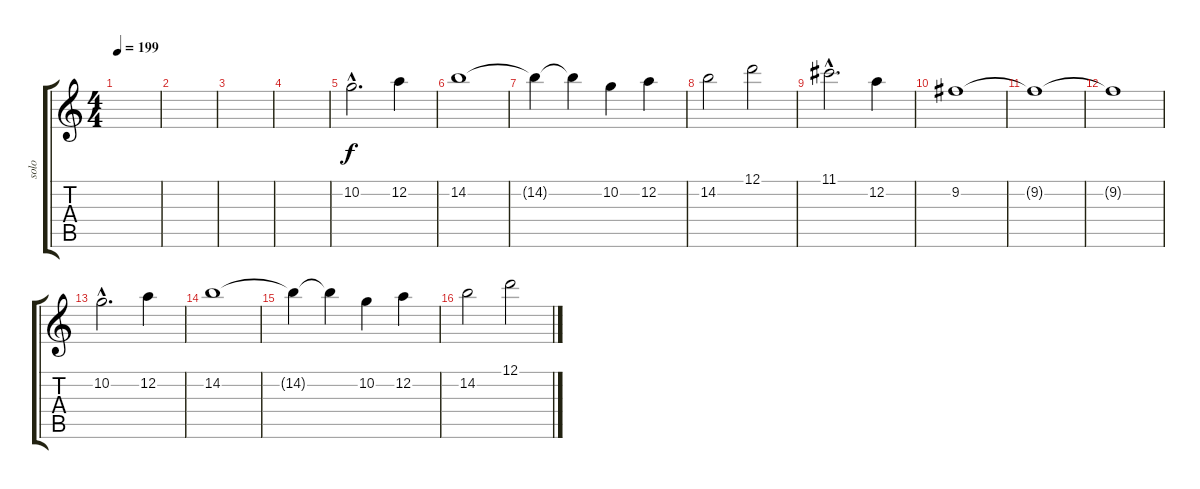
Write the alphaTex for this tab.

\track ("solo" "solo") {instrument distortionguitar}
\staff {score tabs}
\tuning (D4 A3 F3 C3 G2 D2) {hide}
\ts (4 4)
\tempo 199
\clef g2
\ks c
|
|
|
|
10.2{hac}.2{d} 12.2.4 |
14.2.1 |
14.2{t}.4 14.2{t}.4 10.2.4 12.2.4 |
14.2.2 12.1.2 |
11.1{hac}.2{d} 12.2.4 |
9.2.1 |
9.2{t}.1 |
9.2{t}.1 |
10.2{hac}.2{d} 12.2.4 |
14.2.1 |
14.2{t}.4 14.2{t}.4 10.2.4 12.2.4 |
14.2.2 12.1.2
